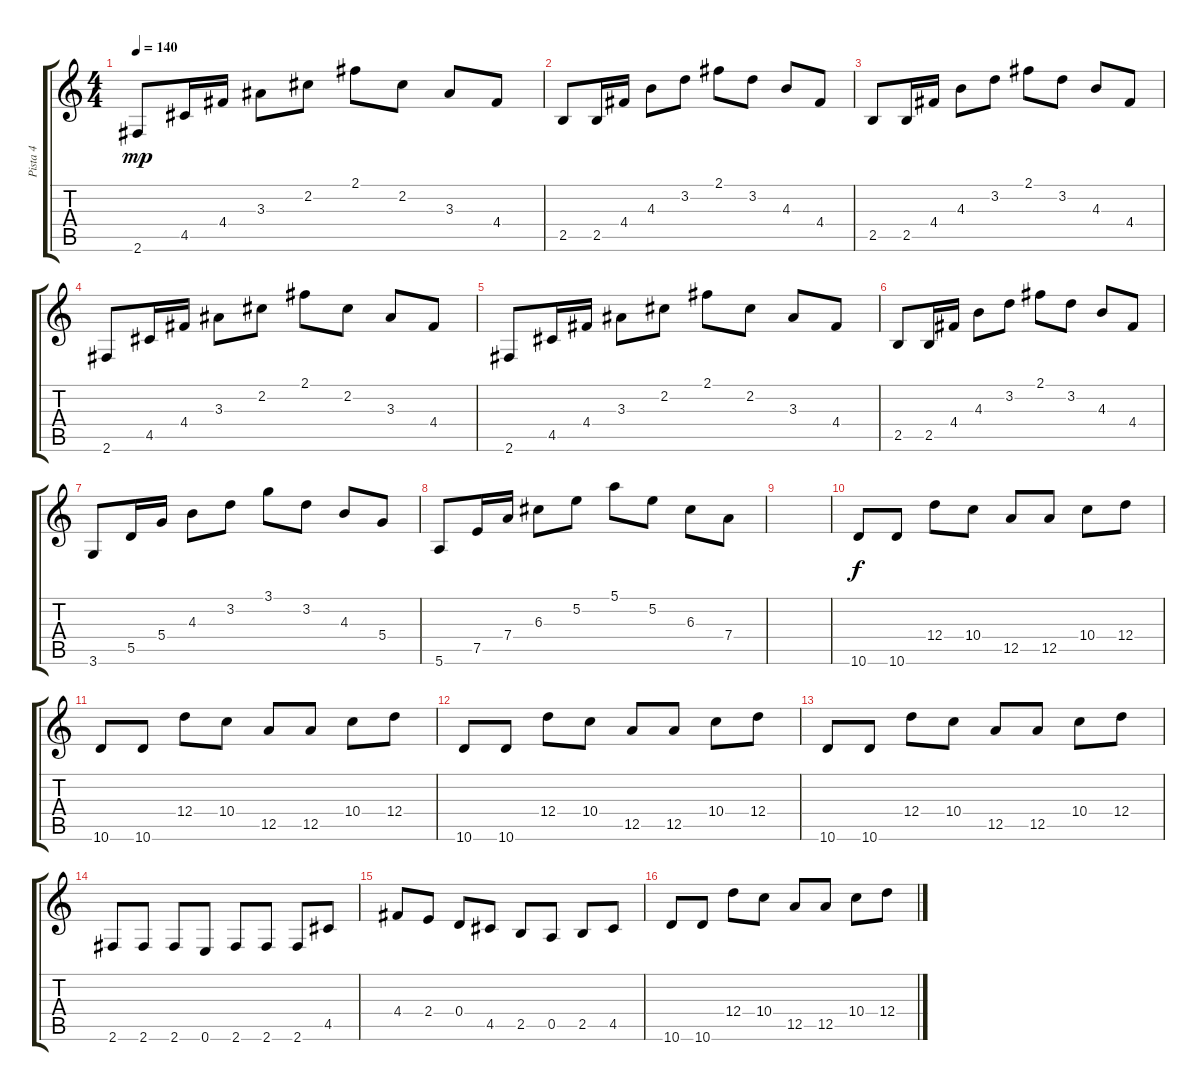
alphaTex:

\track ("Pista 4" "Pista 4") {instrument overdrivenguitar}
\staff {score tabs}
\tuning (E4 B3 G3 D3 A2 E2) {hide}
\ts (4 4)
\tempo 140
\clef g2
\ks c
2.6.8{dy mp instrument acousticguitarsteel} 4.5.16 4.4.16 3.3.8 2.2.8 2.1.8 2.2.8 3.3.8 4.4.8 |
2.5.8 2.5.16 4.4.16 4.3.8 3.2.8 2.1.8 3.2.8 4.3.8 4.4.8 |
2.5.8 2.5.16 4.4.16 4.3.8 3.2.8 2.1.8 3.2.8 4.3.8 4.4.8 |
2.6.8{instrument acousticguitarsteel} 4.5.16 4.4.16 3.3.8 2.2.8 2.1.8 2.2.8 3.3.8 4.4.8 |
2.6.8{instrument acousticguitarsteel} 4.5.16 4.4.16 3.3.8 2.2.8 2.1.8 2.2.8 3.3.8 4.4.8 |
2.5.8 2.5.16 4.4.16 4.3.8 3.2.8 2.1.8 3.2.8 4.3.8 4.4.8 |
3.6.8 5.5.16 5.4.16 4.3.8 3.2.8 3.1.8 3.2.8 4.3.8 5.4.8 |
5.6.8 7.5.16 7.4.16 6.3.8 5.2.8 5.1.8 5.2.8 6.3.8 7.4.8 |
|
10.6.8{dy f instrument overdrivenguitar} 10.6.8 12.4.8 10.4.8 12.5.8 12.5.8 10.4.8 12.4.8 |
10.6.8 10.6.8 12.4.8 10.4.8 12.5.8 12.5.8 10.4.8 12.4.8 |
10.6.8 10.6.8 12.4.8 10.4.8 12.5.8 12.5.8 10.4.8 12.4.8 |
10.6.8 10.6.8 12.4.8 10.4.8 12.5.8 12.5.8 10.4.8 12.4.8 |
2.6.8 2.6.8 2.6.8 0.6.8 2.6.8 2.6.8 2.6.8 4.5.8 |
4.4.8 2.4.8 0.4.8 4.5.8 2.5.8 0.5.8 2.5.8 4.5.8 |
10.6.8 10.6.8 12.4.8 10.4.8 12.5.8 12.5.8 10.4.8 12.4.8
